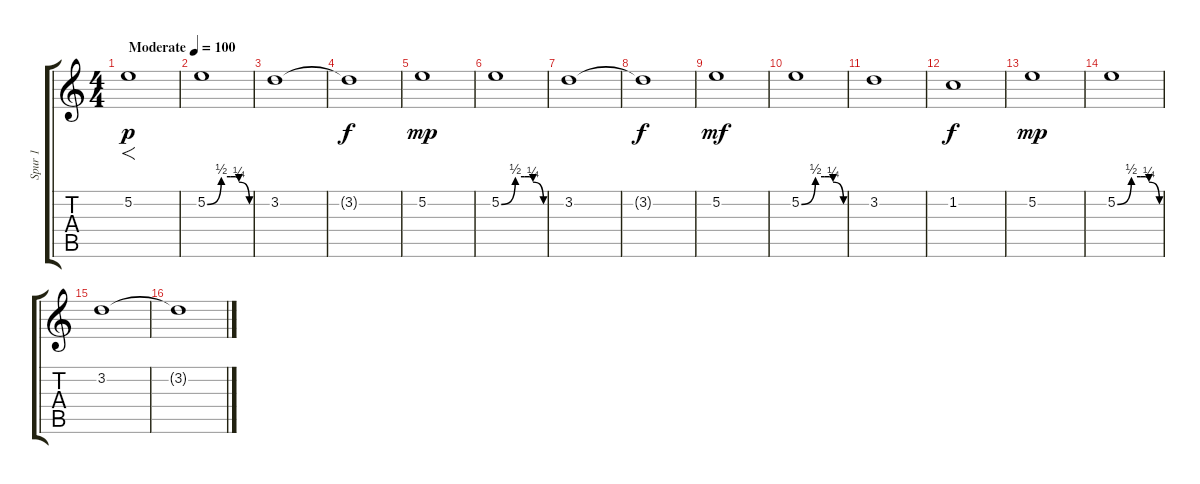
\track ("Spur 1" "Spur 1") {instrument overdrivenguitar}
\staff {score tabs}
\tuning (E4 B3 G3 D3 A2 E2) {hide}
\ts (4 4)
\tempo (100 "Moderate")
\clef g2
\ks c
5.2.1{f dy p instrument overdrivenguitar} |
5.2{be (custom 0 0 20 2 33 2 40 2 45 1 60 0)}.1 |
3.2.1 |
3.2{t}.1{dy f} |
5.2.1{dy mp} |
5.2{be (custom 0 0 20 2 33 2 40 2 45 1 60 0)}.1 |
3.2.1 |
3.2{t}.1{dy f} |
5.2.1{dy mf} |
5.2{be (custom 0 0 20 2 33 2 40 2 45 1 60 0)}.1 |
3.2.1 |
1.2.1{dy f} |
5.2.1{dy mp} |
5.2{be (custom 0 0 20 2 33 2 40 2 45 1 60 0)}.1 |
3.2.1 |
3.2{t}.1
